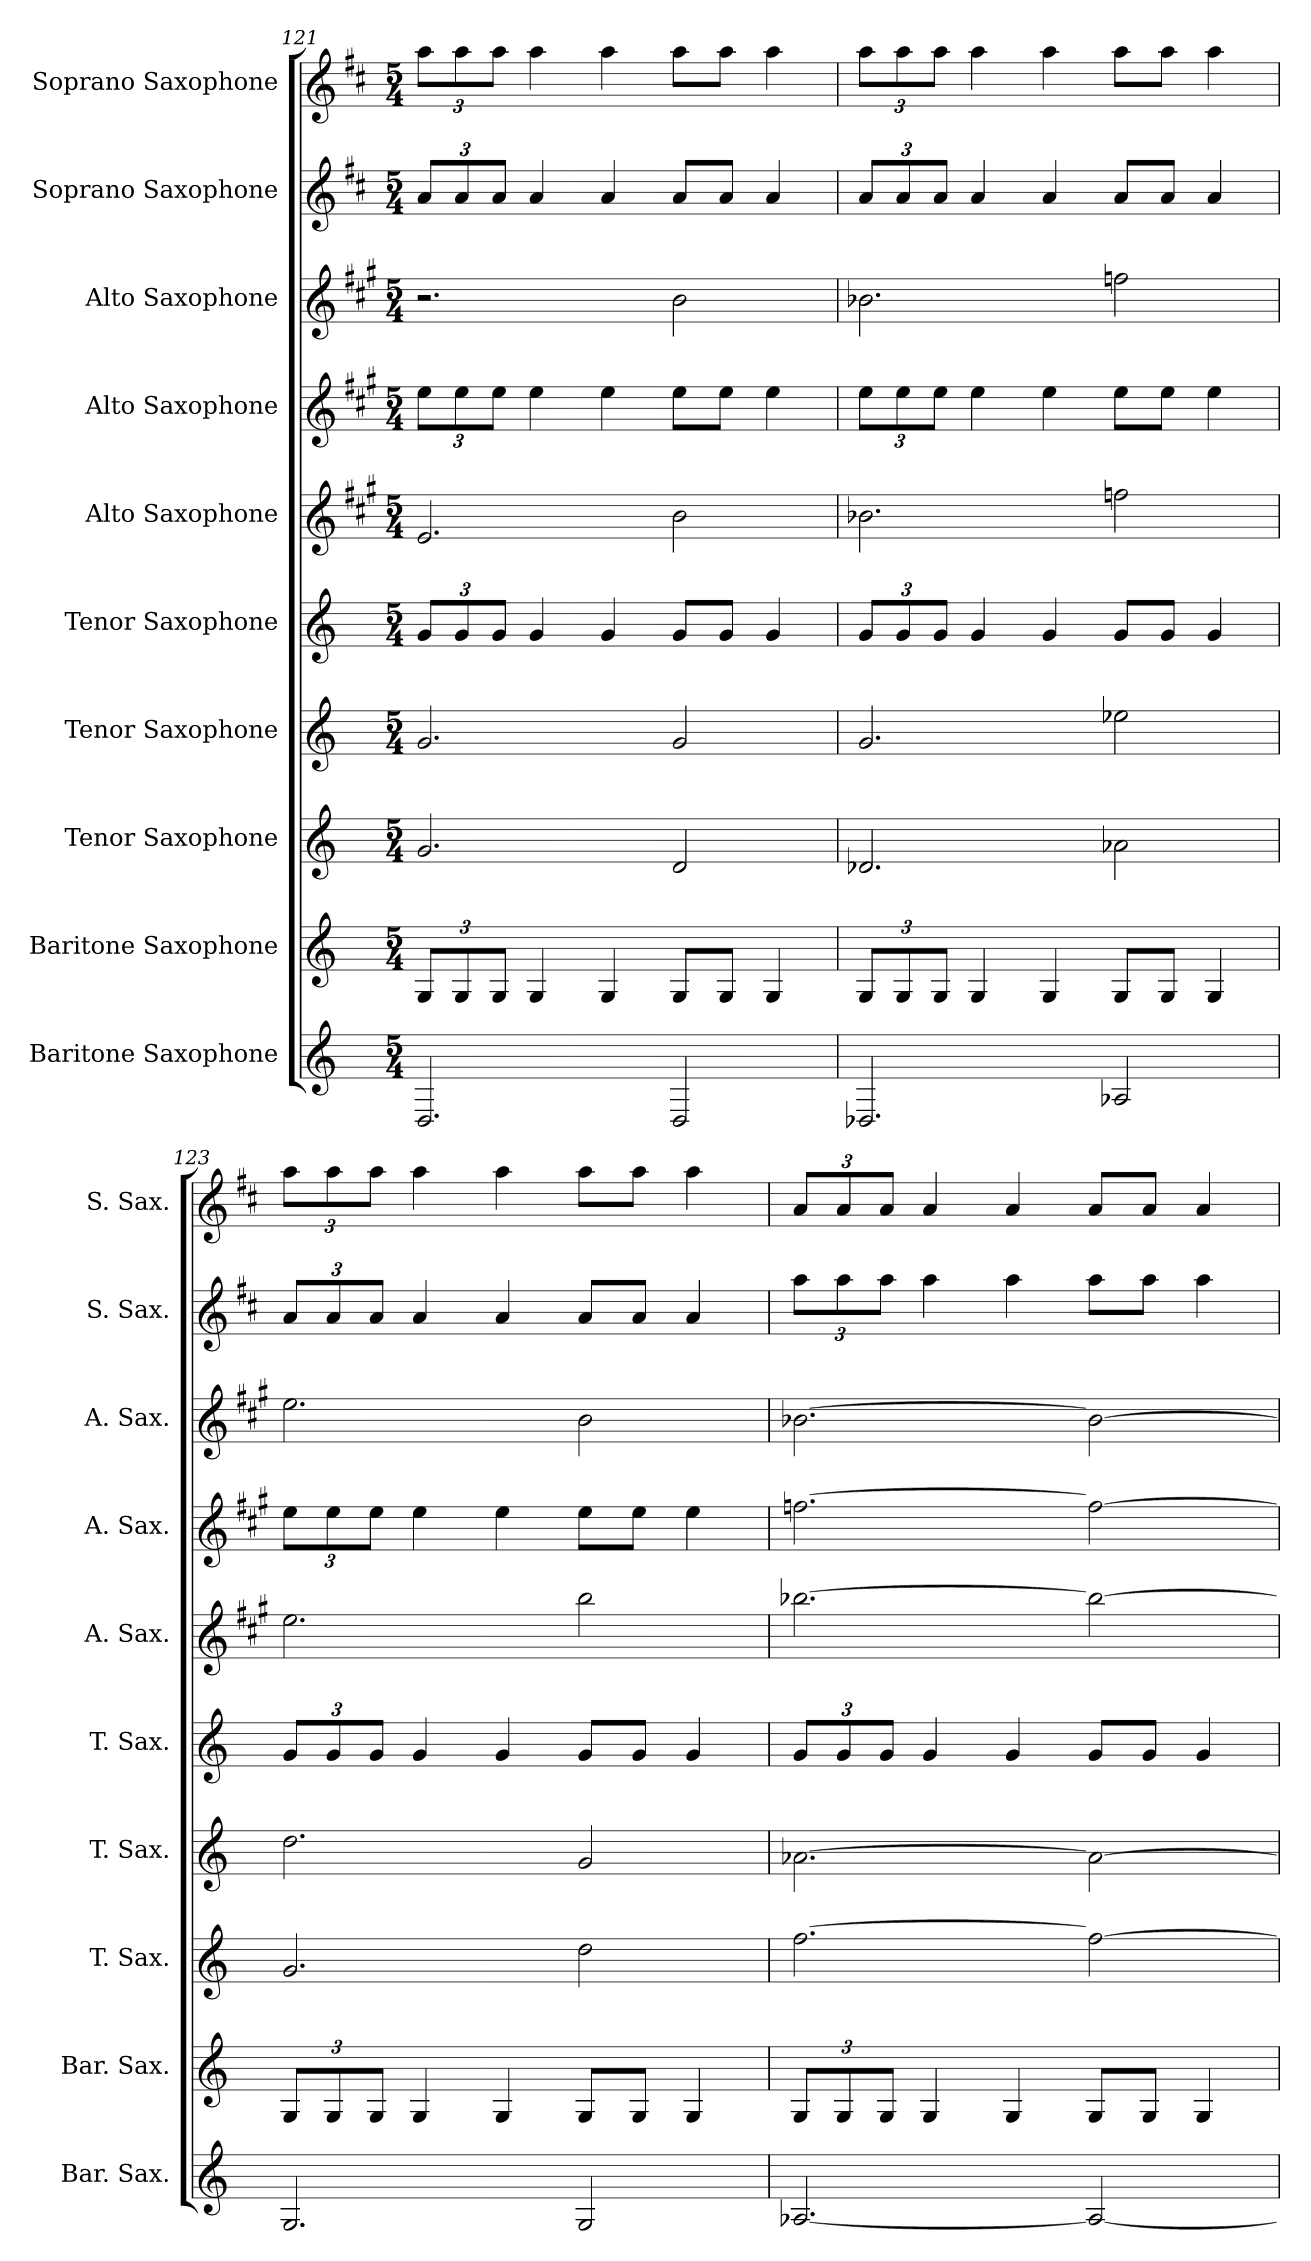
**kern	**kern	**kern	**kern	**kern	**kern	**kern	**kern	**kern	**kern
*part10	*part9	*part8	*part7	*part6	*part5	*part4	*part3	*part2	*part1
*staff10	*staff9	*staff8	*staff7	*staff6	*staff5	*staff4	*staff3	*staff2	*staff1
*I"Baritone Saxophone	*I"Baritone Saxophone	*I"Tenor Saxophone	*I"Tenor Saxophone	*I"Tenor Saxophone	*I"Alto Saxophone	*I"Alto Saxophone	*I"Alto Saxophone	*I"Soprano Saxophone	*I"Soprano Saxophone
*I'Bar. Sax.	*I'Bar. Sax.	*I'T. Sax.	*I'T. Sax.	*I'T. Sax.	*I'A. Sax.	*I'A. Sax.	*I'A. Sax.	*I'S. Sax.	*I'S. Sax.
*clefG2	*clefG2	*clefG2	*clefG2	*clefG2	*clefG2	*clefG2	*clefG2	*clefG2	*clefG2
*ITrd12c21	*ITrd12c21	*ITrd8c14	*ITrd8c14	*ITrd8c14	*ITrd5c9	*ITrd5c9	*ITrd5c9	*ITrd1c2	*ITrd1c2
*k[]	*k[]	*k[]	*k[]	*k[]	*k[]	*k[]	*k[]	*k[]	*k[]
*M5/4	*M5/4	*M5/4	*M5/4	*M5/4	*M5/4	*M5/4	*M5/4	*M5/4	*M5/4
*	*Xbrackettup	*	*	*Xbrackettup	*	*Xbrackettup	*	*Xbrackettup	*Xbrackettup
=121	=121	=121	=121	=121	=121	=121	=121	=121	=121
2.DD/	12GG/L	2.G/	2.G/	12G/L	2.G/	12g\L	2.r	12g/L	12gg\L
.	12GG/	.	.	12G/	.	12g\	.	12g/	12gg\
.	12GG/J	.	.	12G/J	.	12g\J	.	12g/J	12gg\J
.	4GG/	.	.	4G/	.	4g\	.	4g/	4gg\
.	4GG/	.	.	4G/	.	4g\	.	4g/	4gg\
2DD/	8GG/L	2D/	2G/	8G/L	2d\	8g\L	2d\	8g/L	8gg\L
.	8GG/J	.	.	8G/J	.	8g\J	.	8g/J	8gg\J
.	4GG/	.	.	4G/	.	4g\	.	4g/	4gg\
=122	=122	=122	=122	=122	=122	=122	=122	=122	=122
2.DD-X/	12GG/L	2.D-X/	2.G/	12G/L	2.d-X\	12g\L	2.d-X\	12g/L	12gg\L
.	12GG/	.	.	12G/	.	12g\	.	12g/	12gg\
.	12GG/J	.	.	12G/J	.	12g\J	.	12g/J	12gg\J
.	4GG/	.	.	4G/	.	4g\	.	4g/	4gg\
.	4GG/	.	.	4G/	.	4g\	.	4g/	4gg\
2AA-X/	8GG/L	2A-X\	2e-X\	8G/L	2a-X\	8g\L	2a-X\	8g/L	8gg\L
.	8GG/J	.	.	8G/J	.	8g\J	.	8g/J	8gg\J
.	4GG/	.	.	4G/	.	4g\	.	4g/	4gg\
!!LO:PB:g=z
=123	=123	=123	=123	=123	=123	=123	=123	=123	=123
2.GG/	12GG/L	2.G/	2.d\	12G/L	2.g\	12g\L	2.g\	12g/L	12gg\L
.	12GG/	.	.	12G/	.	12g\	.	12g/	12gg\
.	12GG/J	.	.	12G/J	.	12g\J	.	12g/J	12gg\J
.	4GG/	.	.	4G/	.	4g\	.	4g/	4gg\
.	4GG/	.	.	4G/	.	4g\	.	4g/	4gg\
2GG/	8GG/L	2d\	2G/	8G/L	2dd\	8g\L	2d\	8g/L	8gg\L
.	8GG/J	.	.	8G/J	.	8g\J	.	8g/J	8gg\J
.	4GG/	.	.	4G/	.	4g\	.	4g/	4gg\
=124	=124	=124	=124	=124	=124	=124	=124	=124	=124
[2.AA-X/	12GG/L	[2.f\	[2.A-X\	12G/L	[2.dd-X\	[2.a-X\	[2.d-X\	12gg\L	12g/L
.	12GG/	.	.	12G/	.	.	.	12gg\	12g/
.	12GG/J	.	.	12G/J	.	.	.	12gg\J	12g/J
.	4GG/	.	.	4G/	.	.	.	4gg\	4g/
.	4GG/	.	.	4G/	.	.	.	4gg\	4g/
2AA-/_	8GG/L	2f\_	2A-\_	8G/L	2dd-\_	2a-\_	2d-\_	8gg\L	8g/L
.	8GG/J	.	.	8G/J	.	.	.	8gg\J	8g/J
.	4GG/	.	.	4G/	.	.	.	4gg\	4g/
=	=	=	=	=	=	=	=	=	=
*-	*-	*-	*-	*-	*-	*-	*-	*-	*-
